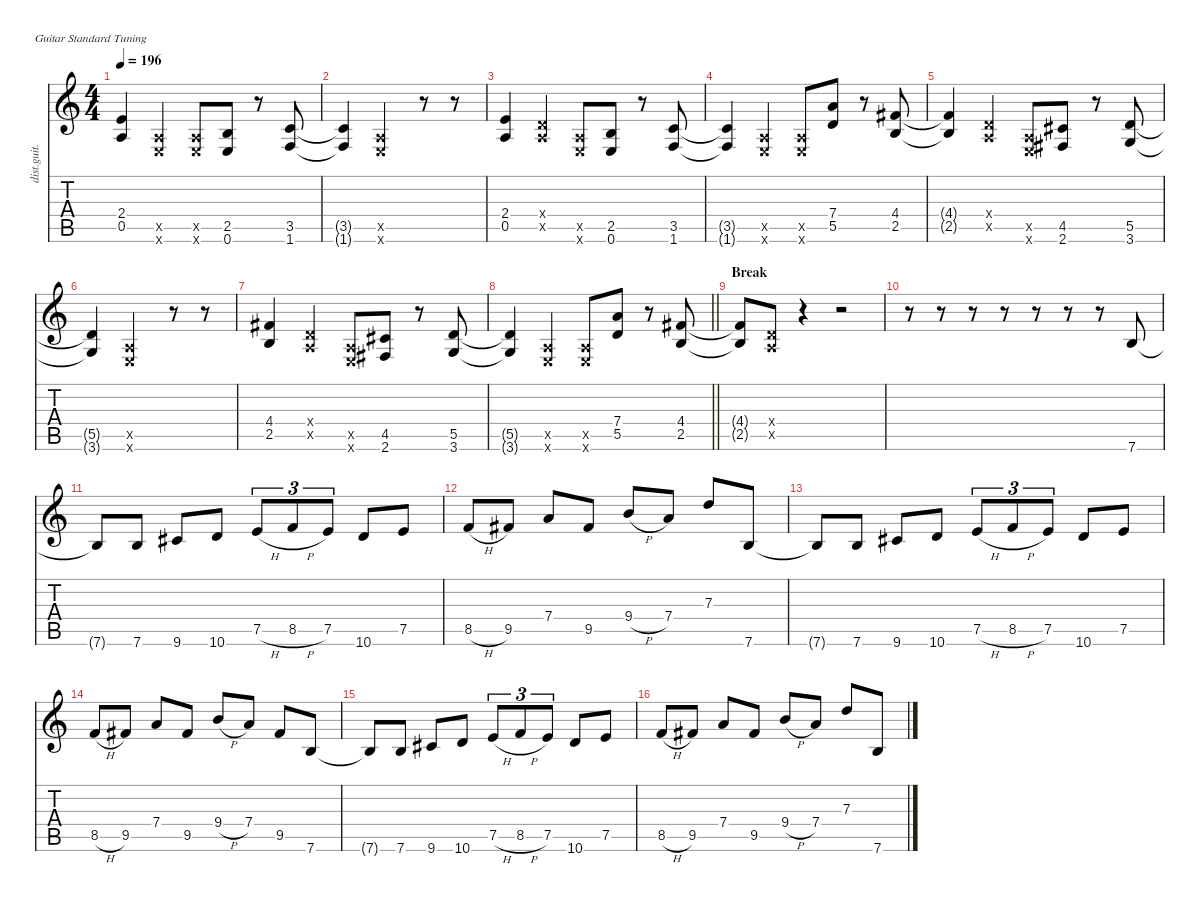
\defaultSystemsLayout 4
\hideDynamics
\bracketExtendMode nobrackets
\track ("Mustaine" "dist.guit.") {mute instrument distortionguitar}
\staff {score tabs}
\tuning (E4 B3 G3 D3 A2 E2)
\ts (4 4)
\tempo 196
\clef g2
\ks c
(2.4{t} 0.5{t}).4{dy f} (0.5{x} 0.6{x}).4 (0.5{x} 0.6{x}).8 (2.5 0.6).8 r.8 (3.5 1.6).8 |
(3.5{t} 1.6{t}).4 (0.5{x} 0.6{x}).2 r.8 r.8 |
(2.4 0.5).4 (0.4{x} 0.5{x}).4 (0.5{x} 0.6{x}).8 (2.5 0.6).8 r.8 (3.5 1.6).8 |
(3.5{t} 1.6{t}).4 (0.5{x} 0.6{x}).4 (0.5{x} 0.6{x}).8 (7.4 5.5).8 r.8 (4.4{acc #} 2.5).8 |
(4.4{t acc #} 2.5{t}).4 (0.4{x} 0.5{x}).4 (0.5{x} 0.6{x}).8 (4.5{acc #} 2.6{acc #}).8 r.8 (5.5 3.6).8 |
(5.5{t} 3.6{t}).4 (0.5{x} 0.6{x}).2 r.8 r.8 |
(4.4{acc #} 2.5).4 (0.4{x} 0.5{x}).4 (0.5{x} 0.6{x}).8 (4.5{acc #} 2.6{acc #}).8 r.8 (5.5 3.6).8 |
\barLineRight lightlight
(5.5{t} 3.6{t}).4 (0.5{x} 0.6{x}).4 (0.5{x} 0.6{x}).8 (7.4 5.5).8 r.8 (4.4{acc #} 2.5).8 |
\section ("" "Break")
(4.4{t acc #} 2.5{t}).8 (0.4{x} 0.5{x}).8 r.4 r.2 |
r.8 r.8 r.8 r.8 r.8 r.8 r.8 7.6.8 |
7.6{t}.8 7.6.8 9.6{acc #}.8 10.6.8 7.5{h}.8{tu (3 2)} 8.5{h}.8{tu (3 2)} 7.5.8{tu (3 2)} 10.6.8 7.5.8 |
8.5{h}.8 9.5{acc #}.8 7.4.8 9.5{acc #}.8 9.4{h}.8 7.4.8 7.3.8 7.6.8 |
7.6{t}.8 7.6.8 9.6{acc #}.8 10.6.8 7.5{h}.8{tu (3 2)} 8.5{h}.8{tu (3 2)} 7.5.8{tu (3 2)} 10.6.8 7.5.8 |
8.5{h}.8 9.5{acc #}.8 7.4.8 9.5{acc #}.8 9.4{h}.8 7.4.8 9.5{acc #}.8 7.6.8 |
7.6{t}.8 7.6.8 9.6{acc #}.8 10.6.8 7.5{h}.8{tu (3 2)} 8.5{h}.8{tu (3 2)} 7.5.8{tu (3 2)} 10.6.8 7.5.8 |
8.5{h}.8 9.5{acc #}.8 7.4.8 9.5{acc #}.8 9.4{h}.8 7.4.8 7.3.8 7.6.8
